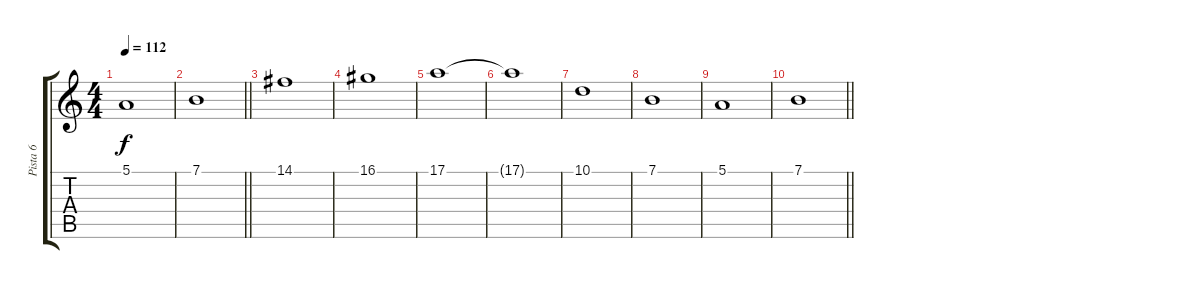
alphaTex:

\track ("Pista 6" "Pista 6") {instrument stringensemble1}
\staff {score tabs}
\tuning (E4 B3 G3 D3 A2 E2) {hide}
\ts (4 4)
\tempo 112
\clef g2
\ks c
5.1.1{dy f} |
\barLineRight lightlight
7.1.1 |
14.1.1 |
16.1.1 |
17.1.1 |
17.1{t}.1 |
10.1.1 |
7.1.1 |
5.1.1 |
\barLineRight lightlight
7.1.1
